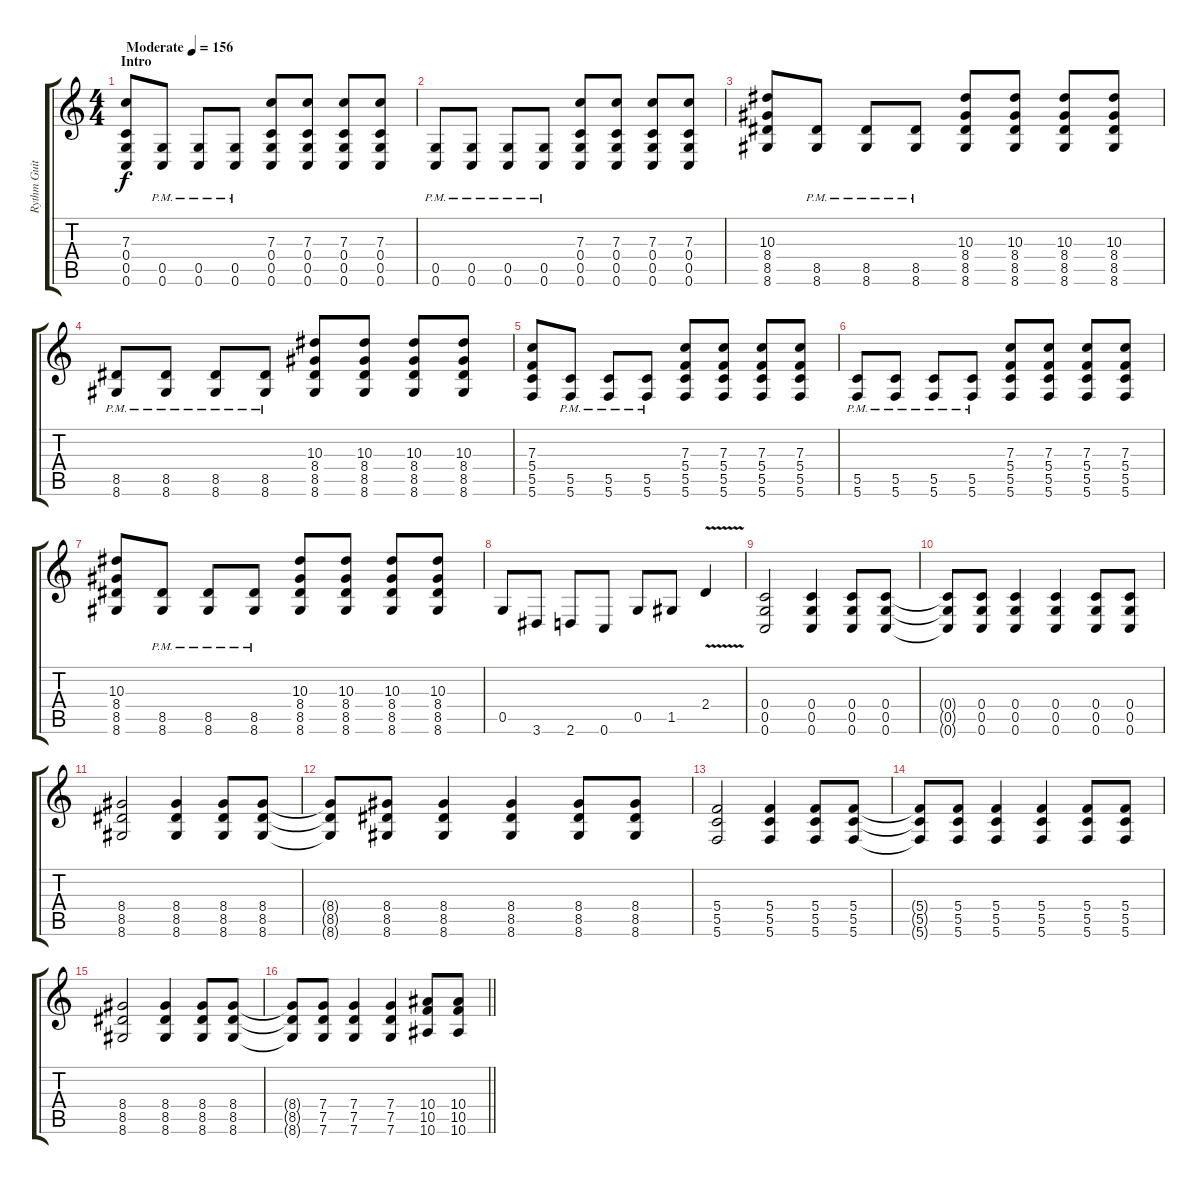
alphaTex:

\track ("Rythm Guitar" "Rythm Guit") {instrument distortionguitar}
\staff {score tabs}
\tuning (D4 A3 F3 C3 G2 C2) {hide}
\ts (4 4)
\section ("" "Intro")
\tempo (156 "Moderate")
\clef g2
\ks c
(7.3 0.4 0.5 0.6).8{dy f instrument distortionguitar} (0.5{pm} 0.6).8 (0.5{pm} 0.6).8 (0.5{pm} 0.6).8 (7.3 0.4 0.5 0.6).8 (7.3 0.4 0.5 0.6).8 (7.3 0.4 0.5 0.6).8 (7.3 0.4 0.5 0.6).8 |
(0.5 0.6{pm}).8 (0.5 0.6{pm}).8 (0.5 0.6{pm}).8 (0.5 0.6{pm}).8 (7.3 0.4 0.5 0.6).8 (7.3 0.4 0.5 0.6).8 (7.3 0.4 0.5 0.6).8 (7.3 0.4 0.5 0.6).8 |
(10.3 8.4 8.5 8.6).8 (8.5{pm} 8.6).8 (8.5{pm} 8.6).8 (8.5{pm} 8.6).8 (10.3 8.4 8.5 8.6).8 (10.3 8.4 8.5 8.6).8 (10.3 8.4 8.5 8.6).8 (10.3 8.4 8.5 8.6).8 |
(8.5 8.6{pm}).8 (8.5 8.6{pm}).8 (8.5 8.6{pm}).8 (8.5 8.6{pm}).8 (10.3 8.4 8.5 8.6).8 (10.3 8.4 8.5 8.6).8 (10.3 8.4 8.5 8.6).8 (10.3 8.4 8.5 8.6).8 |
(7.3 5.4 5.5 5.6).8 (5.5{pm} 5.6).8 (5.5{pm} 5.6).8 (5.5{pm} 5.6).8 (7.3 5.4 5.5 5.6).8 (7.3 5.4 5.5 5.6).8 (7.3 5.4 5.5 5.6).8 (7.3 5.4 5.5 5.6).8 |
(5.5{pm} 5.6).8 (5.5{pm} 5.6).8 (5.5{pm} 5.6).8 (5.5{pm} 5.6).8 (7.3 5.4 5.5 5.6).8 (7.3 5.4 5.5 5.6).8 (7.3 5.4 5.5 5.6).8 (7.3 5.4 5.5 5.6).8 |
(10.3 8.4 8.5 8.6).8 (8.5{pm} 8.6).8 (8.5{pm} 8.6).8 (8.5{pm} 8.6).8 (10.3 8.4 8.5 8.6).8 (10.3 8.4 8.5 8.6).8 (10.3 8.4 8.5 8.6).8 (10.3 8.4 8.5 8.6).8 |
0.5.8 3.6.8 2.6.8 0.6.8 0.5.8 1.5.8 2.4{v}.4 |
(0.4 0.5 0.6).2 (0.4 0.5 0.6).4 (0.4 0.5 0.6).8 (0.4 0.5 0.6).8 |
(0.4{t} 0.5{t} 0.6{t}).8 (0.4 0.5 0.6).8 (0.4 0.5 0.6).4 (0.4 0.5 0.6).4 (0.4 0.5 0.6).8 (0.4 0.5 0.6).8 |
(8.4 8.5 8.6).2 (8.4 8.5 8.6).4 (8.4 8.5 8.6).8 (8.4 8.5 8.6).8 |
(8.4{t} 8.5{t} 8.6{t}).8 (8.4 8.5 8.6).8 (8.4 8.5 8.6).4 (8.4 8.5 8.6).4 (8.4 8.5 8.6).8 (8.4 8.5 8.6).8 |
(5.4 5.5 5.6).2 (5.4 5.5 5.6).4 (5.4 5.5 5.6).8 (5.4 5.5 5.6).8 |
(5.4{t} 5.5{t} 5.6{t}).8 (5.4 5.5 5.6).8 (5.4 5.5 5.6).4 (5.4 5.5 5.6).4 (5.4 5.5 5.6).8 (5.4 5.5 5.6).8 |
(8.4 8.5 8.6).2 (8.4 8.5 8.6).4 (8.4 8.5 8.6).8 (8.4 8.5 8.6).8 |
\barLineRight lightlight
(8.4{t} 8.5{t} 8.6{t}).8 (7.4 7.5 7.6).8 (7.4 7.5 7.6).4 (7.4 7.5 7.6).4 (10.4 10.5 10.6).8 (10.4 10.5 10.6).8
